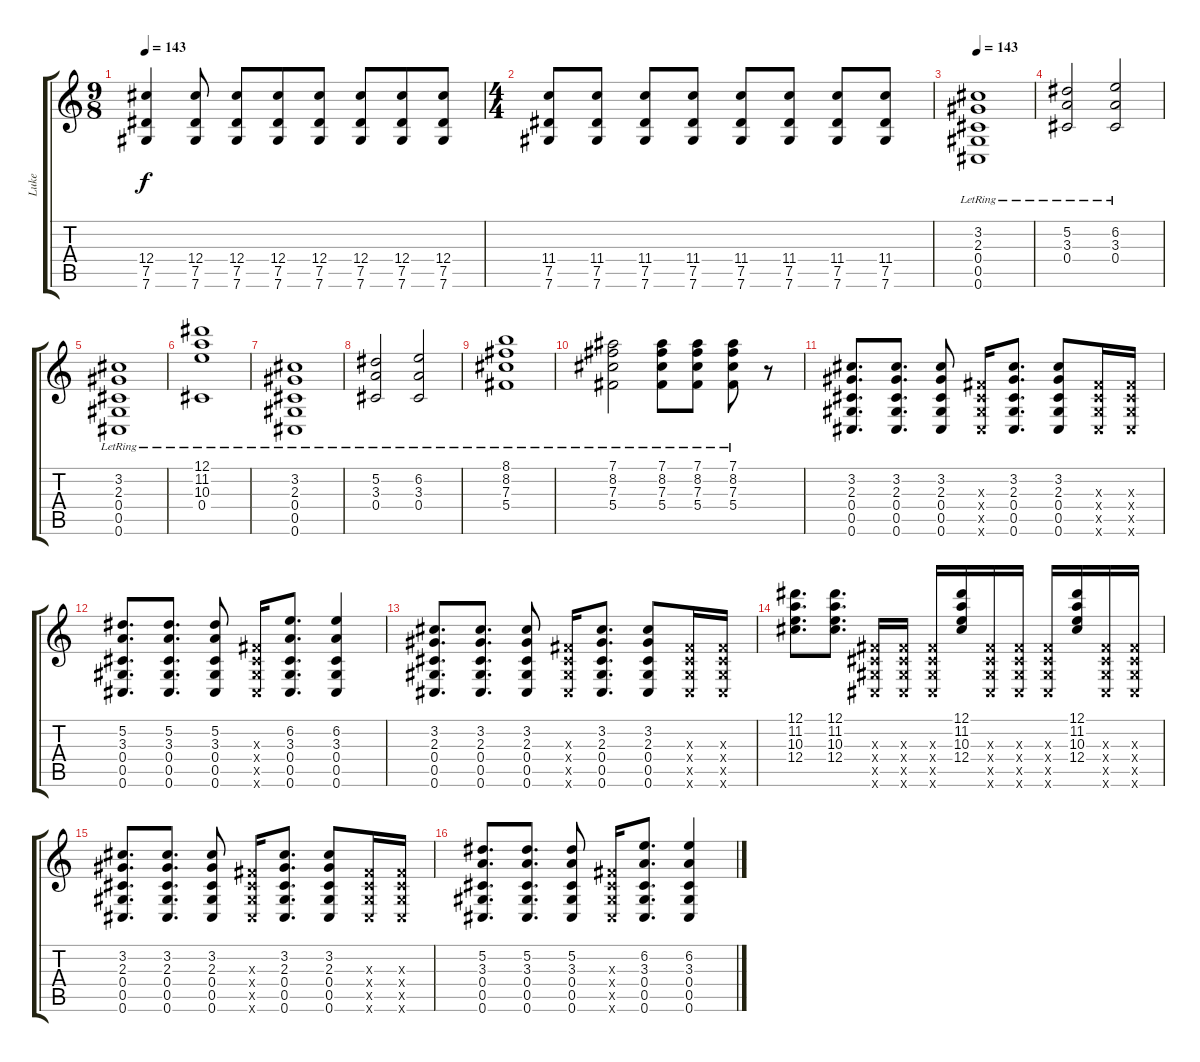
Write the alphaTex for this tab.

\track ("Luke" "Luke") {instrument distortionguitar}
\staff {score tabs}
\tuning (Eb4 Bb3 Gb3 Db3 Ab2 Db2) {hide}
\ts (9 8)
\tempo 143
\clef g2
\ks c
(12.4 7.5 7.6).4{dy f} (12.4 7.5 7.6).8 (12.4 7.5 7.6).8 (12.4 7.5 7.6).8 (12.4 7.5 7.6).8 (12.4 7.5 7.6).8 (12.4 7.5 7.6).8 (12.4 7.5 7.6).8 |
\ts (4 4)
(11.4 7.5 7.6).8 (11.4 7.5 7.6).8 (11.4 7.5 7.6).8 (11.4 7.5 7.6).8 (11.4 7.5 7.6).8 (11.4 7.5 7.6).8 (11.4 7.5 7.6).8 (11.4 7.5 7.6).8 |
\tempo 143
(3.2 2.3{lr} 0.4 0.5 0.6).1 |
(5.2{lr} 3.3{lr} 0.4).2 (6.2{lr} 3.3{lr} 0.4).2 |
(3.2 2.3{lr} 0.4 0.5 0.6).1 |
(12.1{lr} 11.2{lr} 10.3{lr} 0.4{lr}).1 |
(3.2 2.3{lr} 0.4 0.5 0.6).1 |
(5.2{lr} 3.3{lr} 0.4).2 (6.2{lr} 3.3{lr} 0.4).2 |
(8.1{lr} 8.2{lr} 7.3{lr} 5.4{lr}).1 |
(7.1{lr} 8.2{lr} 7.3{lr} 5.4{lr}).2 (7.1{lr} 8.2{lr} 7.3{lr} 5.4{lr}).8 (7.1{lr} 8.2{lr} 7.3{lr} 5.4{lr}).8 (7.1{lr} 8.2{lr} 7.3{lr} 5.4{lr}).8 r.8 |
(3.2 2.3 0.4 0.5 0.6).8{d} (3.2 2.3 0.4 0.5 0.6).8{d} (3.2 2.3 0.4 0.5 0.6).8 (0.3{x} 0.4{x} 0.5{x} 0.6{x}).16 (3.2 2.3 0.4 0.5 0.6).8{d} (3.2 2.3 0.4 0.5 0.6).8 (0.3{x} 0.4{x} 0.5{x} 0.6{x}).16 (0.3{x} 0.4{x} 0.5{x} 0.6{x}).16 |
(5.2 3.3 0.4 0.5 0.6).8{d} (5.2 3.3 0.4 0.5 0.6).8{d} (5.2 3.3 0.4 0.5 0.6).8 (0.3{x} 0.4{x} 0.5{x} 0.6{x}).16 (6.2 3.3 0.4 0.5 0.6).8{d} (6.2 3.3 0.4 0.5 0.6).4 |
(3.2 2.3 0.4 0.5 0.6).8{d} (3.2 2.3 0.4 0.5 0.6).8{d} (3.2 2.3 0.4 0.5 0.6).8 (0.3{x} 0.4{x} 0.5{x} 0.6{x}).16 (3.2 2.3 0.4 0.5 0.6).8{d} (3.2 2.3 0.4 0.5 0.6).8 (0.3{x} 0.4{x} 0.5{x} 0.6{x}).16 (0.3{x} 0.4{x} 0.5{x} 0.6{x}).16 |
(12.1 11.2 10.3 12.4).8{d} (12.1 11.2 10.3 12.4).8{d} (0.3{x} 0.4{x} 0.5{x} 0.6{x}).16 (0.3{x} 0.4{x} 0.5{x} 0.6{x}).16 (0.3{x} 0.4{x} 0.5{x} 0.6{x}).16 (12.1 11.2 10.3 12.4).16 (0.3{x} 0.4{x} 0.5{x} 0.6{x}).16 (0.3{x} 0.4{x} 0.5{x} 0.6{x}).16 (0.3{x} 0.4{x} 0.5{x} 0.6{x}).16 (12.1 11.2 10.3 12.4).16 (0.3{x} 0.4{x} 0.5{x} 0.6{x}).16 (0.3{x} 0.4{x} 0.5{x} 0.6{x}).16 |
(3.2 2.3 0.4 0.5 0.6).8{d} (3.2 2.3 0.4 0.5 0.6).8{d} (3.2 2.3 0.4 0.5 0.6).8 (0.3{x} 0.4{x} 0.5{x} 0.6{x}).16 (3.2 2.3 0.4 0.5 0.6).8{d} (3.2 2.3 0.4 0.5 0.6).8 (0.3{x} 0.4{x} 0.5{x} 0.6{x}).16 (0.3{x} 0.4{x} 0.5{x} 0.6{x}).16 |
(5.2 3.3 0.4 0.5 0.6).8{d} (5.2 3.3 0.4 0.5 0.6).8{d} (5.2 3.3 0.4 0.5 0.6).8 (0.3{x} 0.4{x} 0.5{x} 0.6{x}).16 (6.2 3.3 0.4 0.5 0.6).8{d} (6.2 3.3 0.4 0.5 0.6).4
